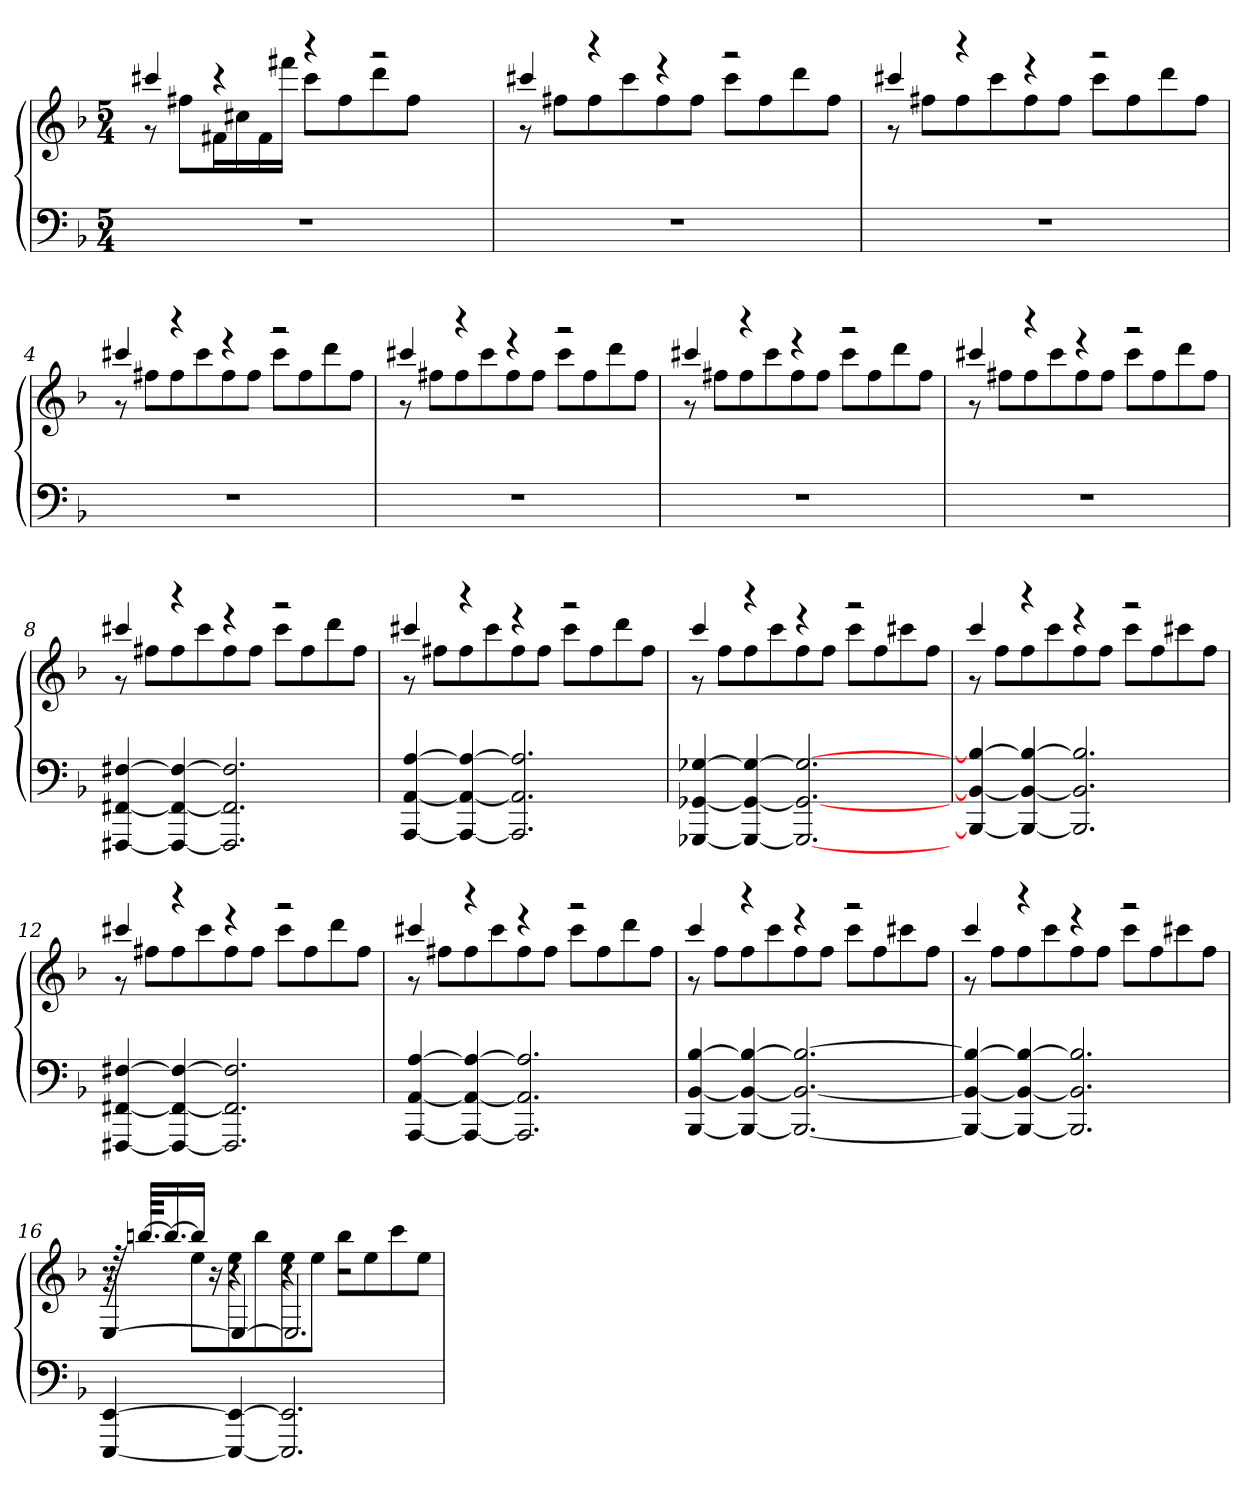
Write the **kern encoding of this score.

**kern	**kern	**dynam
*part1	*part1	*part1
*staff2	*staff1	*staff1/2
*clefF4	*clefG2	*
*k[b-]	*k[b-]	*
*M5/4	*M5/4	*
=1	=1	=1
*	*^	*
!	!	!	!LO:DY:a
4%5r	4ccc#X/	8r	M.M. = 136
.	.	8ff#X\L	.
.	4r	16f#\L	.
.	.	16cc#\	.
.	.	16f#\	.
.	.	16fff#\JJ	.
.	4r	8ccc#\L	.
.	.	8ff#\	.
.	2r	8ddd\	.
.	.	8ff#\J	.
.	.	4ryy	.
=2	=2	=2	=2
4%5r	4ccc#X/	8r	.
.	.	8ff#X\L	.
.	4r	8ff#\	.
.	.	8ccc#\	.
.	4r	8ff#\	.
.	.	8ff#\J	.
.	2r	8ccc#\L	.
.	.	8ff#\	.
.	.	8ddd\	.
.	.	8ff#\J	.
=3	=3	=3	=3
4%5r	4ccc#X/	8r	.
.	.	8ff#X\L	.
.	4r	8ff#\	.
.	.	8ccc#\	.
.	4r	8ff#\	.
.	.	8ff#\J	.
.	2r	8ccc#\L	.
.	.	8ff#\	.
.	.	8ddd\	.
.	.	8ff#\J	.
!!LO:LB:g=z	!!
=4	=4	=4	=4
4%5r	4ccc#X/	8r	.
.	.	8ff#X\L	.
.	4r	8ff#\	.
.	.	8ccc#\	.
.	4r	8ff#\	.
.	.	8ff#\J	.
.	2r	8ccc#\L	.
.	.	8ff#\	.
.	.	8ddd\	.
.	.	8ff#\J	.
=5	=5	=5	=5
4%5r	4ccc#X/	8r	.
.	.	8ff#X\L	.
.	4r	8ff#\	.
.	.	8ccc#\	.
.	4r	8ff#\	.
.	.	8ff#\J	.
.	2r	8ccc#\L	.
.	.	8ff#\	.
.	.	8ddd\	.
.	.	8ff#\J	.
=6	=6	=6	=6
4%5r	4ccc#X/	8r	.
.	.	8ff#X\L	.
.	4r	8ff#\	.
.	.	8ccc#\	.
.	4r	8ff#\	.
.	.	8ff#\J	.
.	2r	8ccc#\L	.
.	.	8ff#\	.
.	.	8ddd\	.
.	.	8ff#\J	.
!!LO:LB:g=z	!!
=7	=7	=7	=7
4%5r	4ccc#X/	8r	.
.	.	8ff#X\L	.
.	4r	8ff#\	.
.	.	8ccc#\	.
.	4r	8ff#\	.
.	.	8ff#\J	.
.	2r	8ccc#\L	.
.	.	8ff#\	.
.	.	8ddd\	.
.	.	8ff#\J	.
=8	=8	=8	=8
[4FFF#X/ [4FF#X/ [4F#X/	4ccc#X/	8r	.
.	.	8ff#X\L	.
4FFF#_/ 4FF#_/ 4F#_/	4r	8ff#\	.
.	.	8ccc#\	.
2.FFF#]/ 2.FF#]/ 2.F#]/	4r	8ff#\	.
.	.	8ff#\J	.
.	2r	8ccc#\L	.
.	.	8ff#\	.
.	.	8ddd\	.
.	.	8ff#\J	.
=9	=9	=9	=9
[4AAA/ [4AA/ [4A/	4ccc#X/	8r	.
.	.	8ff#X\L	.
4AAA_/ 4AA_/ 4A_/	4r	8ff#\	.
.	.	8ccc#\	.
2.AAA]/ 2.AA]/ 2.A]/	4r	8ff#\	.
.	.	8ff#\J	.
.	2r	8ccc#\L	.
.	.	8ff#\	.
.	.	8ddd\	.
.	.	8ff#\J	.
!!LO:LB:g=z	!!
=10	=10	=10	=10
[4GGG-/ [4GG-/ [4G-/	4ccc/	8r	.
.	.	8ff\L	.
4GGG-_/ 4GG-_/ 4G-_/	4r	8ff\	.
.	.	8ccc\	.
2.GGG-_/ 2.GG-_/ 2.G-_/	4r	8ff\	.
.	.	8ff\J	.
.	2r	8ccc\L	.
.	.	8ff\	.
.	.	8ccc#X\	.
.	.	8ff\J	.
=11	=11	=11	=11
4BBB-_/ 4BB-_/ 4B-_/	4ccc/	8r	.
.	.	8ff\L	.
4BBB-_/ 4BB-_/ 4B-_/	4r	8ff\	.
.	.	8ccc\	.
2.BBB-]/ 2.BB-]/ 2.B-]/	4r	8ff\	.
.	.	8ff\J	.
.	2r	8ccc\L	.
.	.	8ff\	.
.	.	8ccc#X\	.
.	.	8ff\J	.
=12	=12	=12	=12
[4FFF#X/ [4FF#X/ [4F#X/	4ccc#X/	8r	.
.	.	8ff#X\L	.
4FFF#_/ 4FF#_/ 4F#_/	4r	8ff#\	.
.	.	8ccc#\	.
2.FFF#]/ 2.FF#]/ 2.F#]/	4r	8ff#\	.
.	.	8ff#\J	.
.	2r	8ccc#\L	.
.	.	8ff#\	.
.	.	8ddd\	.
.	.	8ff#\J	.
!!LO:LB:g=z	!!
=13	=13	=13	=13
[4AAA/ [4AA/ [4A/	4ccc#X/	8r	.
.	.	8ff#X\L	.
4AAA_/ 4AA_/ 4A_/	4r	8ff#\	.
.	.	8ccc#\	.
2.AAA]/ 2.AA]/ 2.A]/	4r	8ff#\	.
.	.	8ff#\J	.
.	2r	8ccc#\L	.
.	.	8ff#\	.
.	.	8ddd\	.
.	.	8ff#\J	.
=14	=14	=14	=14
[4BBB-/ [4BB-/ [4B-/	4ccc/	8r	.
.	.	8ff\L	.
4BBB-_/ 4BB-_/ 4B-_/	4r	8ff\	.
.	.	8ccc\	.
2.BBB-_/ 2.BB-_/ 2.B-_/	4r	8ff\	.
.	.	8ff\J	.
.	2r	8ccc\L	.
.	.	8ff\	.
.	.	8ccc#X\	.
.	.	8ff\J	.
=15	=15	=15	=15
4BBB-_/ 4BB-_/ 4B-_/	4ccc/	8r	.
.	.	8ff\L	.
4BBB-_/ 4BB-_/ 4B-_/	4r	8ff\	.
.	.	8ccc\	.
2.BBB-]/ 2.BB-]/ 2.B-]/	4r	8ff\	.
.	.	8ff\J	.
.	2r	8ccc\L	.
.	.	8ff\	.
.	.	8ccc#X\	.
.	.	8ff\J	.
!!LO:LB:g=z
=16	=16	=16	=16
*	*	*^	*
[4EEE/ [4EE/	128r	8r	[4E/	.
.	[64.bbn/KKLL	.	.	.
.	16.bb/_	.	.	.
.	16bb/JJ]	8ee\L	.	.
.	16r	.	.	.
4EEE_/ 4EE_/	4r	8ee\	4E/_	.
.	.	8bb\	.	.
2.EEE]/ 2.EE]/	4r	8ee\	2.E/]	.
.	.	8ee\J	.	.
.	2r	8bb\L	.	.
.	.	8ee\	.	.
.	.	8ccc\	.	.
.	.	8ee\J	.	.
*	*v	*v	*v	*
=	=	=
*-	*-	*-
